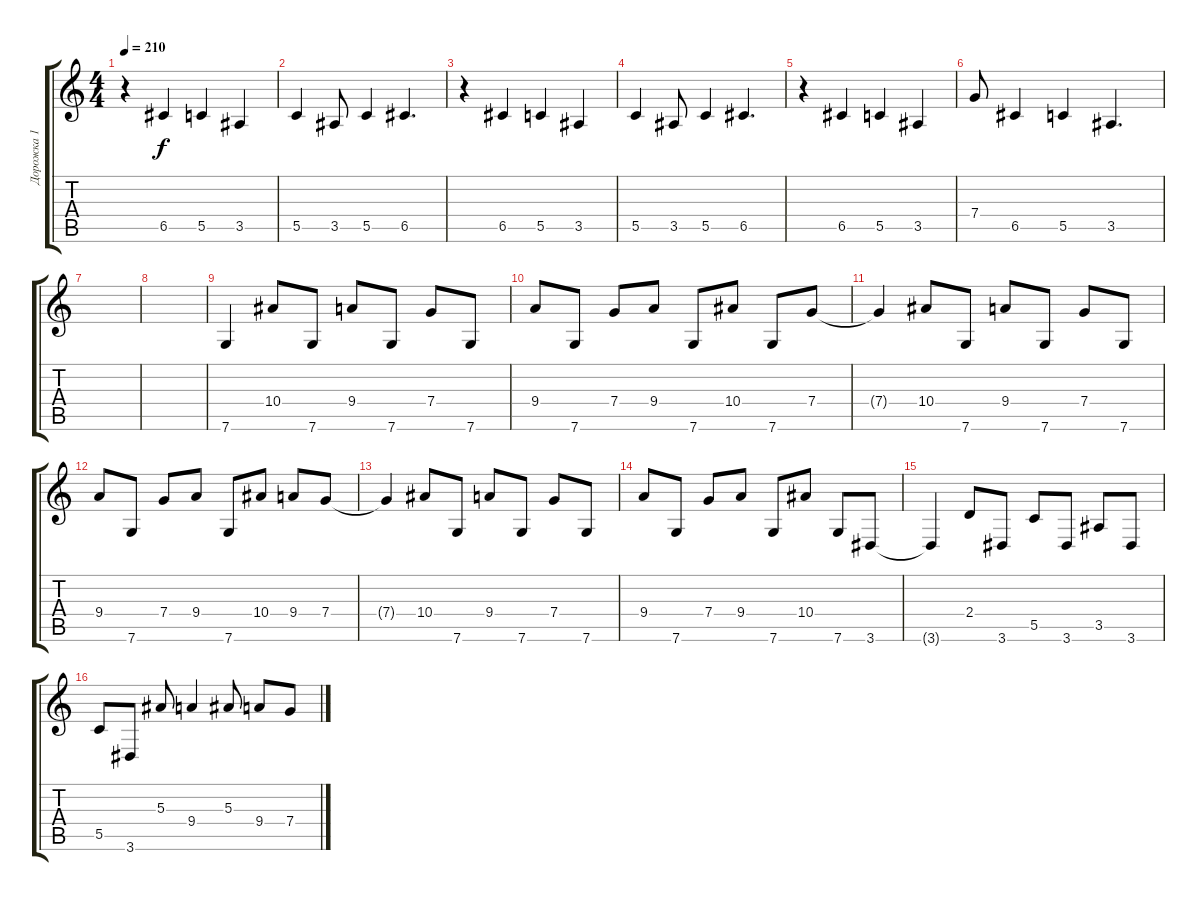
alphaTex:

\track ("Дорожка 1" "Дорожка 1") {instrument distortionguitar}
\staff {score tabs}
\tuning (D4 A3 F3 C3 G2 C2) {hide}
\ts (4 4)
\tempo 210
\clef g2
\ks c
r.4{dy f} 6.5.4 5.5.4 3.5.4 |
5.5.4 3.5.8 5.5.4 6.5.4{d} |
r.4 6.5.4 5.5.4 3.5.4 |
5.5.4 3.5.8 5.5.4 6.5.4{d} |
r.4 6.5.4 5.5.4 3.5.4 |
7.4.8 6.5.4 5.5.4 3.5.4{d} |
|
|
7.6.4 10.4.8 7.6.8 9.4.8 7.6.8 7.4.8 7.6.8 |
9.4.8 7.6.8 7.4.8 9.4.8 7.6.8 10.4.8 7.6.8 7.4.8 |
7.4{t}.4 10.4.8 7.6.8 9.4.8 7.6.8 7.4.8 7.6.8 |
9.4.8 7.6.8 7.4.8 9.4.8 7.6.8 10.4.8 9.4.8 7.4.8 |
7.4{t}.4 10.4.8 7.6.8 9.4.8 7.6.8 7.4.8 7.6.8 |
9.4.8 7.6.8 7.4.8 9.4.8 7.6.8 10.4.8 7.6.8 3.6.8 |
3.6{t}.4 2.4.8 3.6.8 5.5.8 3.6.8 3.5.8 3.6.8 |
5.5.8 3.6.8 5.3.8 9.4.4 5.3.8 9.4.8 7.4.8
